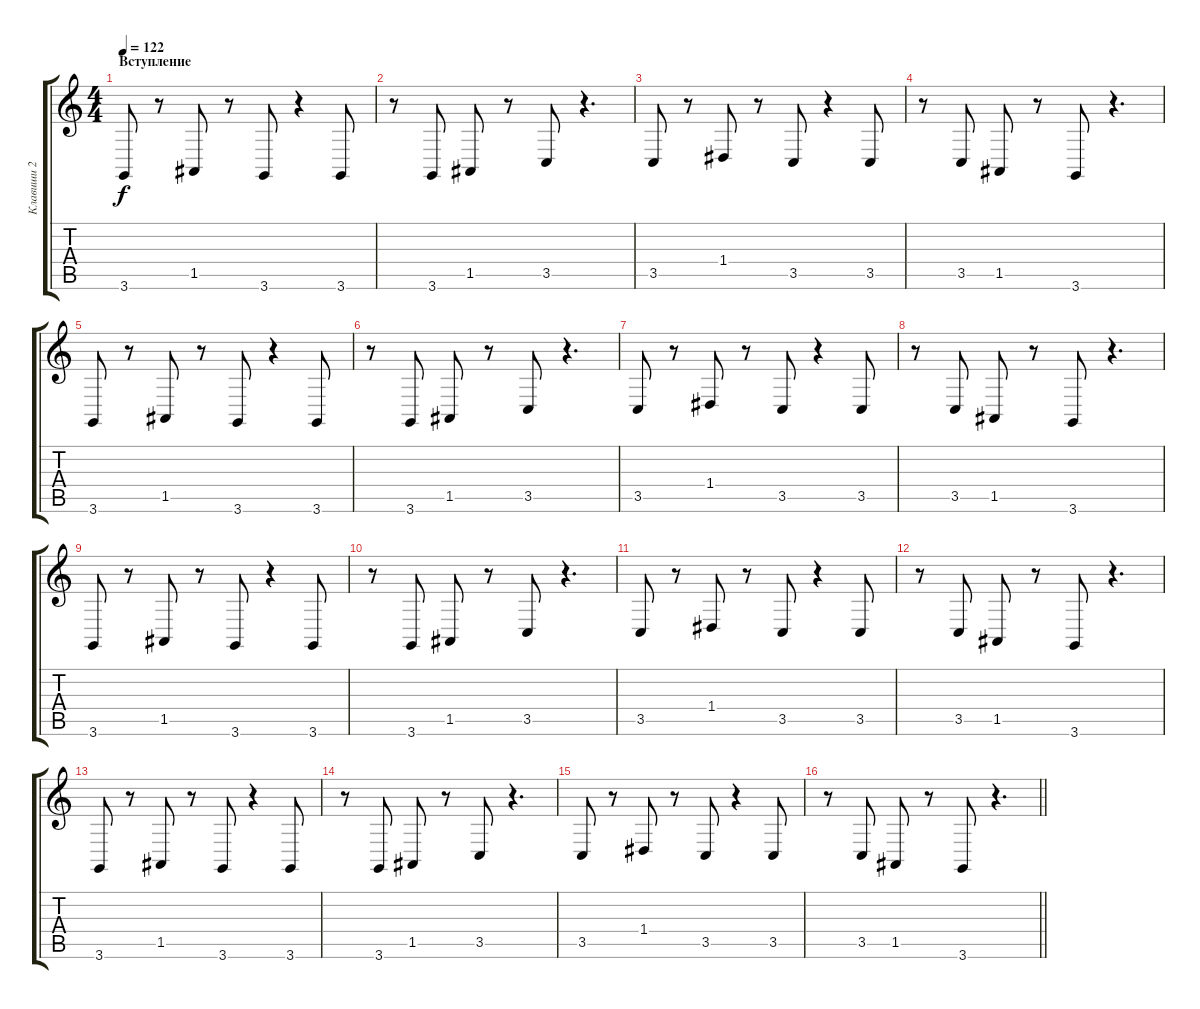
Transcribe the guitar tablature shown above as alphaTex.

\track ("Клавиши 2" "Клавиши 2") {instrument frenchhorn}
\staff {score tabs}
\tuning (E4 B3 G3 D3 A2 E2) {hide}
\ts (4 4)
\section ("" "Вступление")
\tempo 122
\clef g2
\ks c
3.6.8{dy f instrument frenchhorn} r.8 1.5.8 r.8 3.6.8 r.4 3.6.8 |
r.8 3.6.8 1.5.8 r.8 3.5.8 r.4{d} |
3.5.8 r.8 1.4.8 r.8 3.5.8 r.4 3.5.8 |
r.8 3.5.8 1.5.8 r.8 3.6.8 r.4{d} |
3.6.8 r.8 1.5.8 r.8 3.6.8 r.4 3.6.8 |
r.8 3.6.8 1.5.8 r.8 3.5.8 r.4{d} |
3.5.8 r.8 1.4.8 r.8 3.5.8 r.4 3.5.8 |
r.8 3.5.8 1.5.8 r.8 3.6.8 r.4{d} |
3.6.8 r.8 1.5.8 r.8 3.6.8 r.4 3.6.8 |
r.8 3.6.8 1.5.8 r.8 3.5.8 r.4{d} |
3.5.8 r.8 1.4.8 r.8 3.5.8 r.4 3.5.8 |
r.8 3.5.8 1.5.8 r.8 3.6.8 r.4{d} |
3.6.8 r.8 1.5.8 r.8 3.6.8 r.4 3.6.8 |
r.8 3.6.8 1.5.8 r.8 3.5.8 r.4{d} |
3.5.8 r.8 1.4.8 r.8 3.5.8 r.4 3.5.8 |
\barLineRight lightlight
r.8 3.5.8 1.5.8 r.8 3.6.8 r.4{d}
